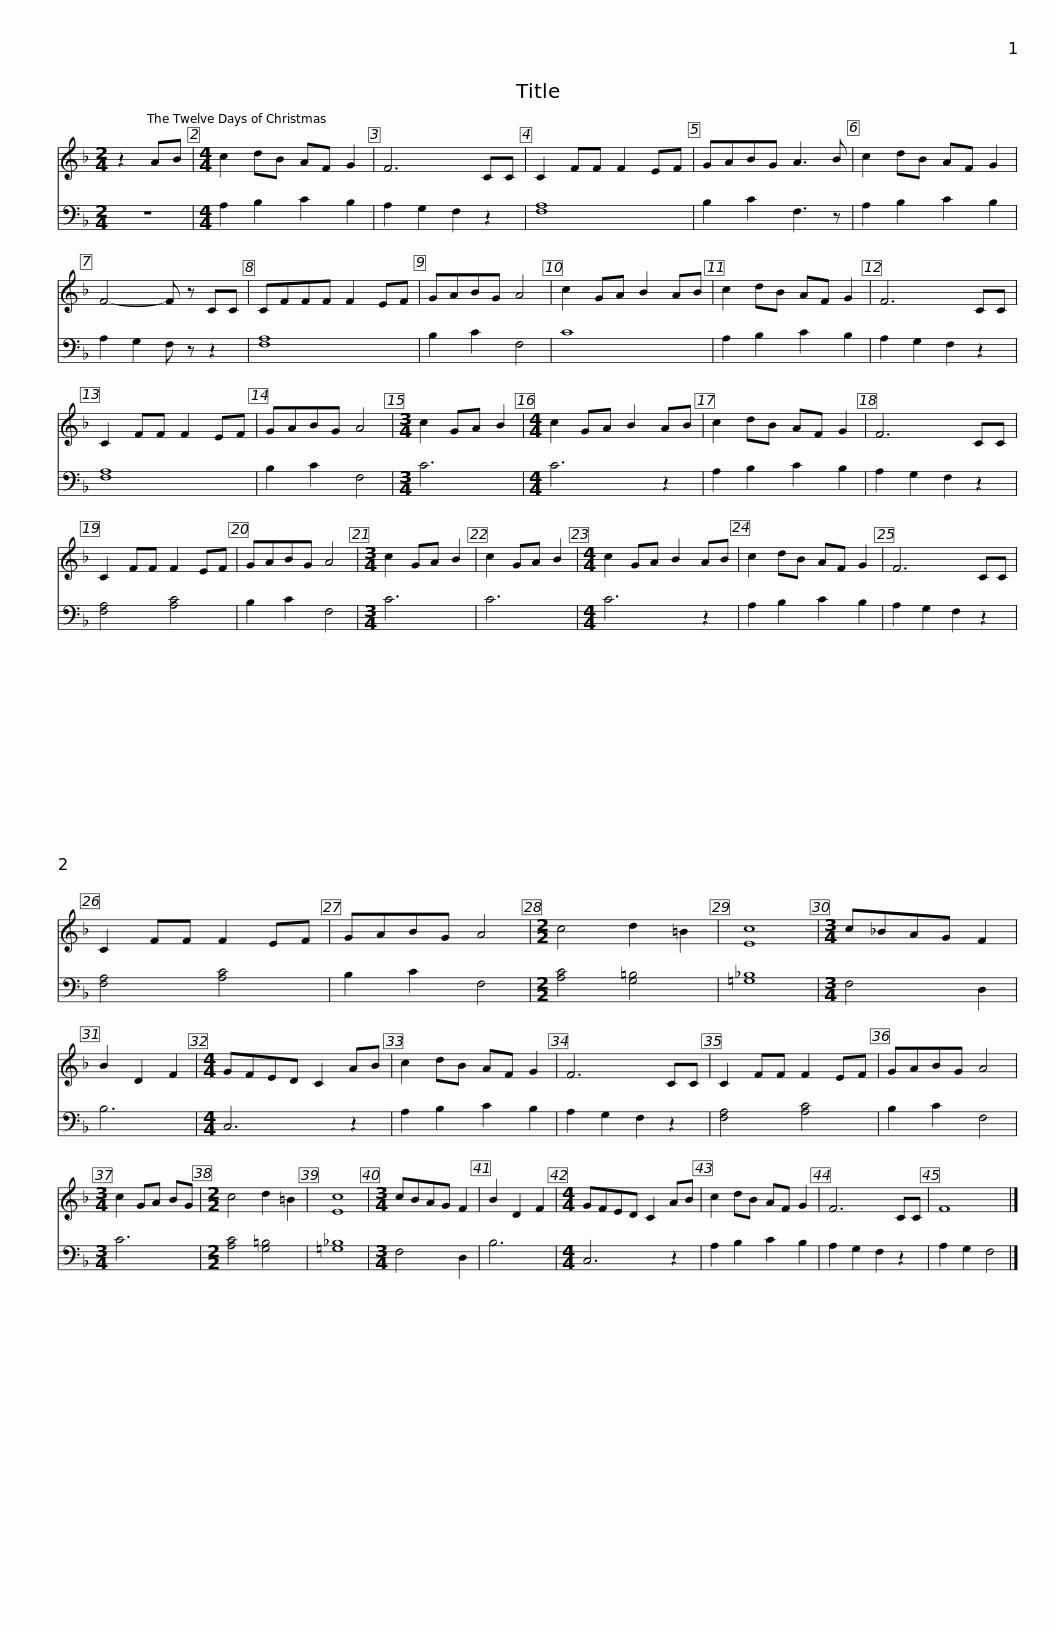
X:1
%%score 1 2
L:1/8
M:2/4
I:linebreak $
K:F
V:1 treble
V:2 bass
V:1
 z2 AB |[M:4/4] c2 dB AF G2 | F6 CC |$ C2 FF F2 EF | GABG A3 B | %5
 c2 dB AF G2 |$ F4- F z CC | CFFF F2 EF | GABG A4 |$ c2 GA B2 AB | %10
 c2 dB AF G2 | F6 CC |$ C2 FF F2 EF | GABG A4 |[M:3/4] c2 GA B2 |$ %15
[M:4/4] c2 GA B2 AB | c2 dB AF G2 | F6 CC |$ C2 FF F2 EF | GABG A4 | %20
[M:3/4] c2 GA B2 |$ c2 GA B2 |[M:4/4] c2 GA B2 AB | c2 dB AF G2 |$ F6 CC | %25
 C2 FF F2 EF | GABG A4 |$[M:2/2] c4 d2 =B2 | [Ec]8 |[M:3/4] c_BAG F2 |$ %30
 B2 D2 F2 |[M:4/4] GFED C2 AB | c2 dB AF G2 |$ F6 CC | C2 FF F2 EF | %35
 GABG A4 |$[M:3/4] c2 GA BG |[M:2/2] c4 d2 =B2 | [Ec]8 |$[M:3/4] cBAG F2 | %40
 B2 D2 F2 |[M:4/4] GFED C2 AB |$ c2 dB AF G2 | F6 CC | F8 |] %45
V:2
 z4 |[M:4/4] A,2 B,2 C2 B,2 | A,2 G,2 F,2 z2 |$ [F,A,]8 | B,2 C2 F,3 z | %5
 A,2 B,2 C2 B,2 |$ A,2 G,2 F, z z2 | [F,A,]8 | B,2 C2 F,4 |$ C8 | %10
 A,2 B,2 C2 B,2 | A,2 G,2 F,2 z2 |$ [F,A,]8 | B,2 C2 F,4 |[M:3/4] C6 |$ %15
[M:4/4] C6 z2 | A,2 B,2 C2 B,2 | A,2 G,2 F,2 z2 |$ [F,A,]4 [A,C]4 | B,2 C2 F,4 | %20
[M:3/4] C6 |$ C6 |[M:4/4] C6 z2 | A,2 B,2 C2 B,2 |$ A,2 G,2 F,2 z2 | %25
 [F,A,]4 [A,C]4 | B,2 C2 F,4 |$[M:2/2] [A,C]4 [G,=B,]4 | [=G,_B,]8 |[M:3/4] F,4 D,2 |$ %30
 B,6 |[M:4/4] C,6 z2 | A,2 B,2 C2 B,2 |$ A,2 G,2 F,2 z2 | [F,A,]4 [A,C]4 | %35
 B,2 C2 F,4 |$[M:3/4] C6 |[M:2/2] [A,C]4 [G,=B,]4 | [=G,_B,]8 |$[M:3/4] F,4 D,2 | %40
 B,6 |[M:4/4] C,6 z2 |$ A,2 B,2 C2 B,2 | A,2 G,2 F,2 z2 | A,2 G,2 F,4 |] %45
